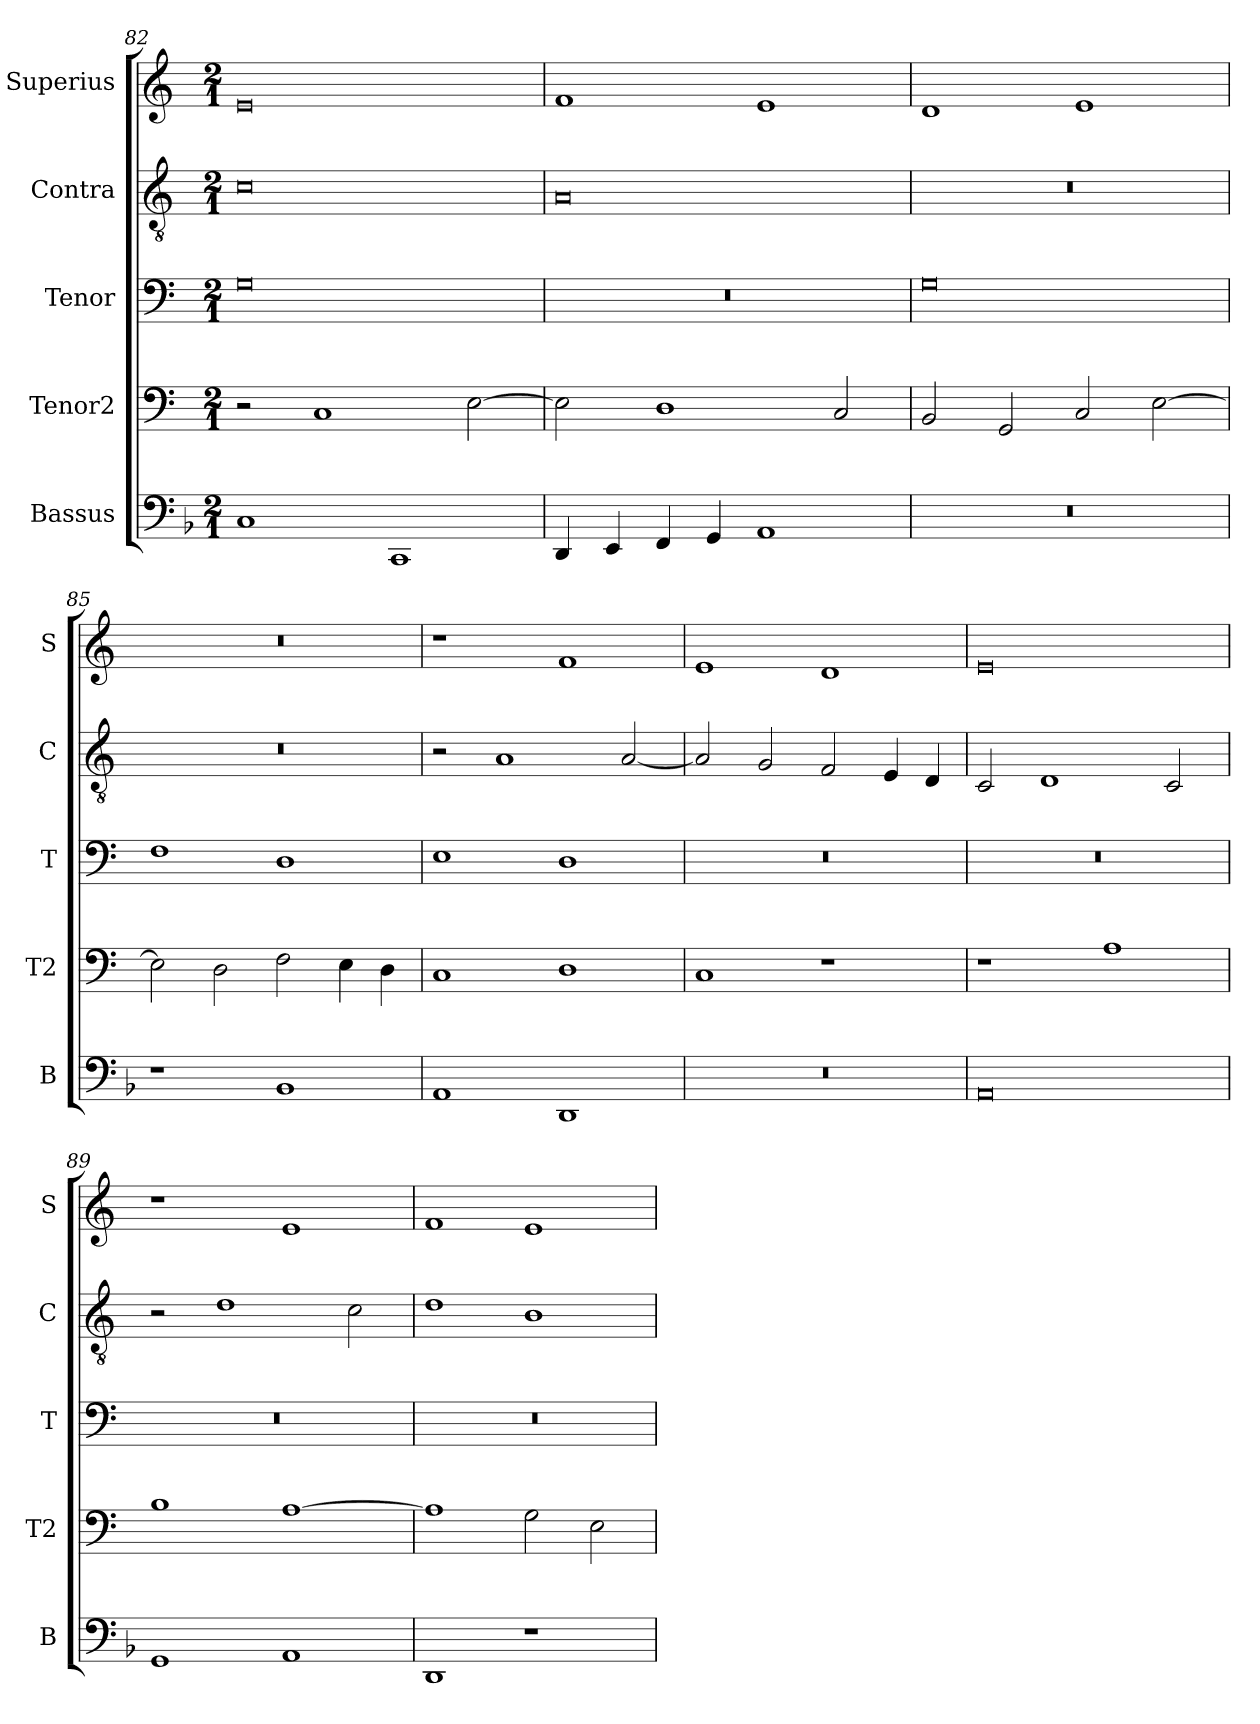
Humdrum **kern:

**kern	**kern	**kern	**kern	**kern
*part5	*part4	*part3	*part2	*part1
*staff5	*staff4	*staff3	*staff2	*staff1
*I"Bassus	*I"Tenor2	*I"Tenor	*I"Contra	*I"Superius
*I'B	*I'T2	*I'T	*I'C	*I'S
*clefF4	*clefF4	*clefF4	*clefGv2	*clefG2
*k[b-]	*k[]	*k[]	*k[]	*k[]
*M2/1	*M2/1	*M2/1	*M2/1	*M2/1
=82	=82	=82	=82	=82
1C	2r	0G\	0c	0e
.	1C	.	.	.
1CC	.	.	.	.
.	[2E\	.	.	.
=83	=83	=83	=83	=83
4DD/	2E\]	0r	0A	1f
4EE/	.	.	.	.
4FF/	1D	.	.	.
4GG/	.	.	.	.
1AA	.	.	.	1e
.	2C/	.	.	.
=84	=84	=84	=84	=84
0r	2BB/	0G\	0r	1d
.	2GG/	.	.	.
.	2C/	.	.	1e
.	[2E\	.	.	.
=85	=85	=85	=85	=85
1r	2E\]	1F\	0r	0r
.	2D\	.	.	.
1BB-	2F\	1D\	.	.
.	4E\	.	.	.
.	4D\	.	.	.
=86	=86	=86	=86	=86
1AA	1C	1E\	2r	1r
.	.	.	1A	.
1DD	1D	1D\	.	1f
.	.	.	[2A/	.
=87	=87	=87	=87	=87
0r	1C	0r	2A/]	1e
.	.	.	2G/	.
.	1r	.	2F/	1d
.	.	.	4E/	.
.	.	.	4D/	.
=88	=88	=88	=88	=88
0AA	1r	0r	2C/	0e
.	.	.	1D	.
.	1A	.	.	.
.	.	.	2C/	.
=89	=89	=89	=89	=89
1GG	1B	0r	2r	1r
.	.	.	1d	.
1AA	[1A	.	.	1e
.	.	.	2c\	.
=90	=90	=90	=90	=90
1DD	1A]	0r	1d	1f
1r	2G\	.	1B	1e
.	2E\	.	.	.
=	=	=	=	=
*-	*-	*-	*-	*-
